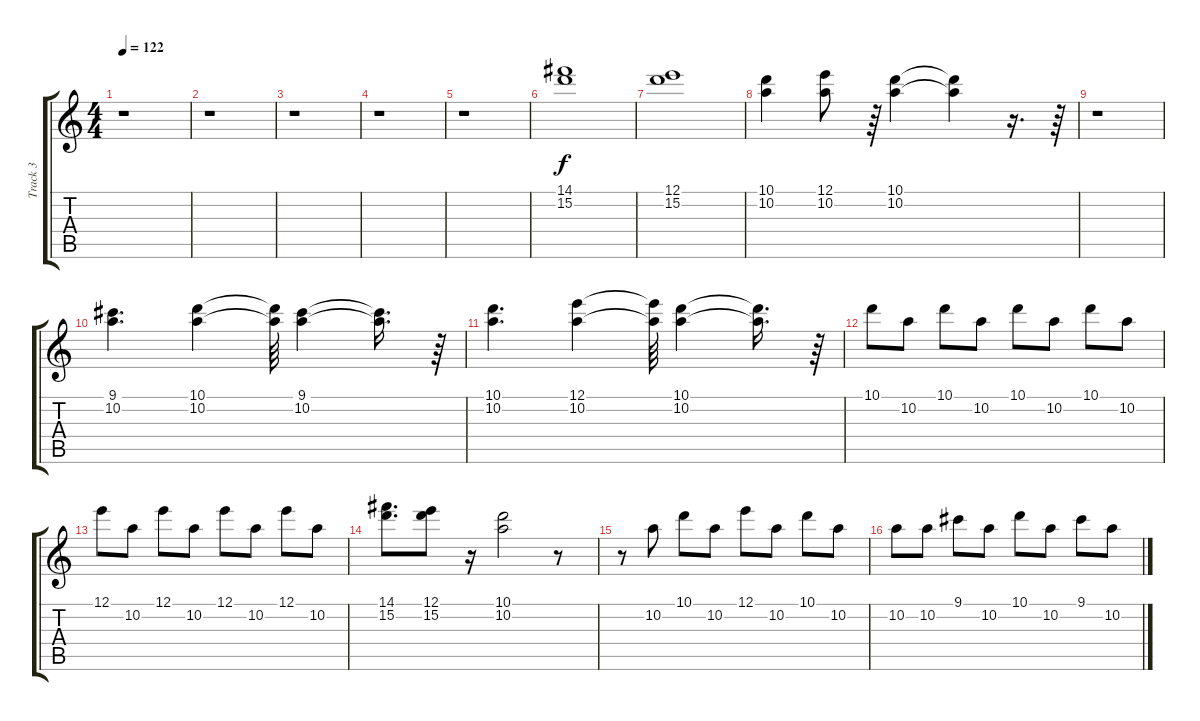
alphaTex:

\track ("Track 3" "Track 3") {instrument electricguitarjazz}
\staff {score tabs}
\tuning (E4 B3 G3 D3 A2 E2) {hide}
\ts (4 4)
\tempo 122
\clef g2
\ks c
r.1{dy f} |
r.1 |
r.1 |
r.1 |
r.1 |
(14.1 15.2).1 |
(12.1 15.2).1 |
(10.1 10.2).4 (12.1 10.2).8 r.64 (10.1 10.2).4 (10.1{t} 10.2{t}).4 r.16{d} r.64 |
r.1 |
(9.1 10.2).4{d} (10.1 10.2).4 (10.1{t} 10.2{t}).64 (9.1 10.2).4 (9.1{t} 10.2{t}).16{d} r.64 |
(10.1 10.2).4{d} (12.1 10.2).4 (12.1{t} 10.2{t}).64 (10.1 10.2).4 (10.1{t} 10.2{t}).16{d} r.64 |
10.1.8 10.2.8 10.1.8 10.2.8 10.1.8 10.2.8 10.1.8 10.2.8 |
12.1.8 10.2.8 12.1.8 10.2.8 12.1.8 10.2.8 12.1.8 10.2.8 |
(14.1 15.2).8{d} (12.1 15.2).8 r.16 (10.1 10.2).2 r.8 |
r.8 10.2.8 10.1.8 10.2.8 12.1.8 10.2.8 10.1.8 10.2.8 |
10.2.8 10.2.8 9.1.8 10.2.8 10.1.8 10.2.8 9.1.8 10.2.8
